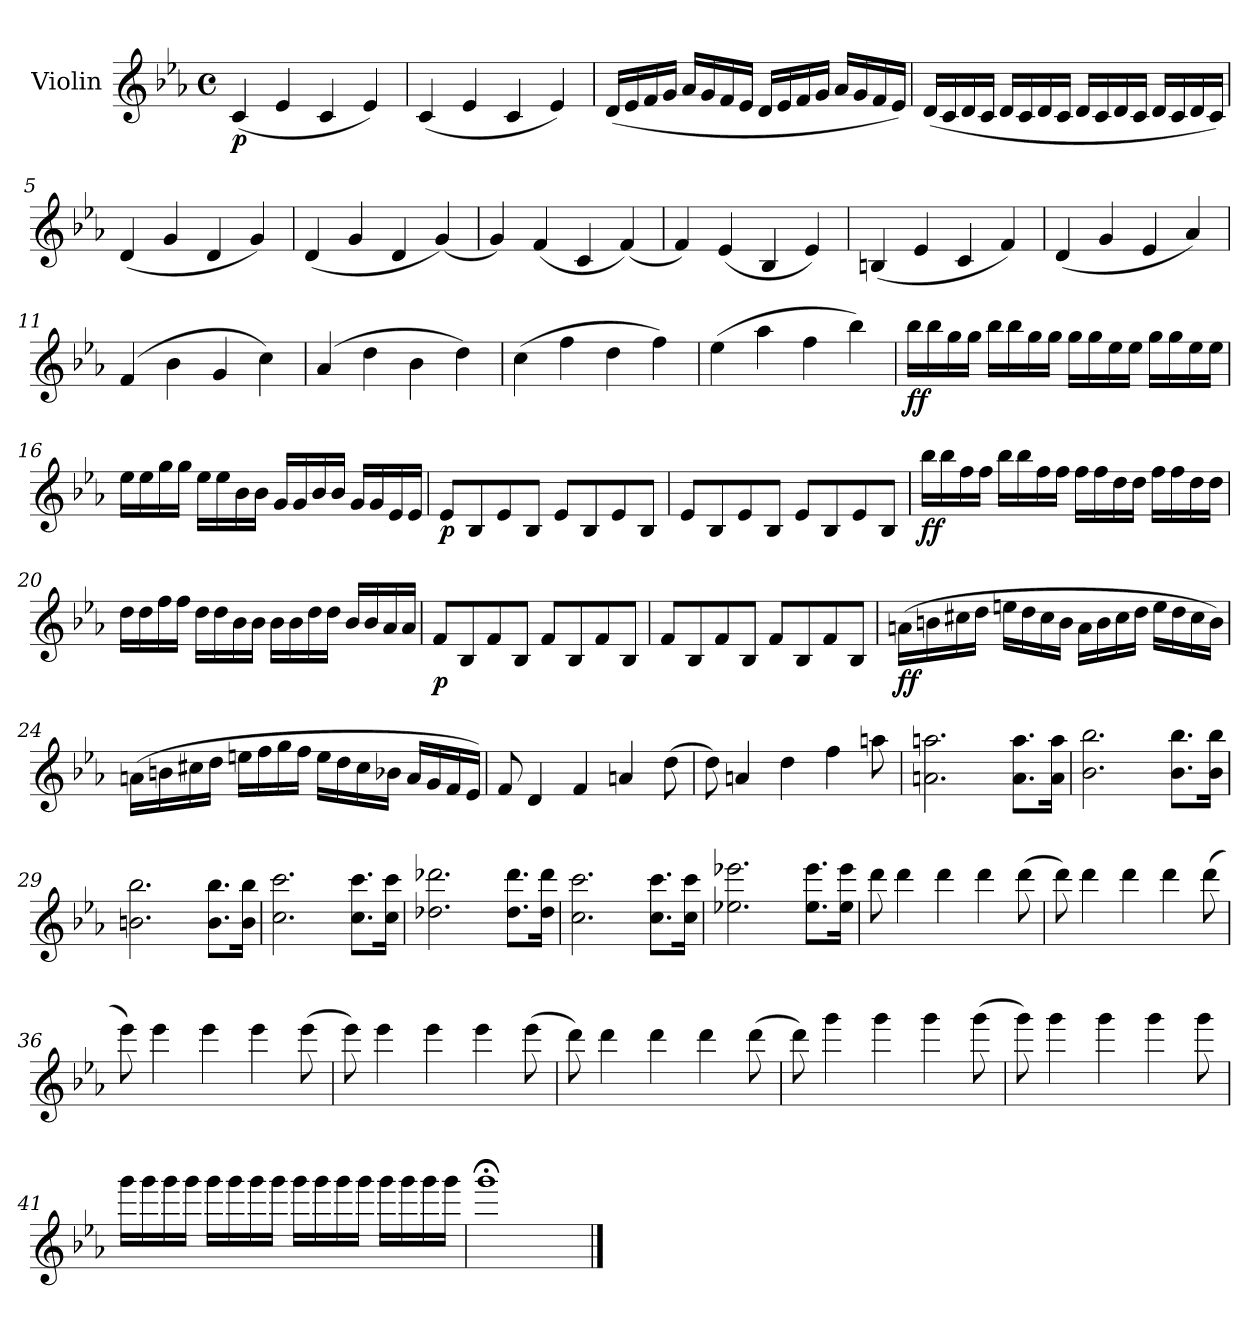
**kern	**dynam
*part1	*part1
*staff1	*staff1
*I"Violin	*
*I'Vln.	*
*clefG2	*
*k[b-e-a-]	*
*M4/4	*
*met(c)	*
=1	=1
!	!LO:DY:b
(<4c/	p
4e-/	.
4c/	.
4e-/)	.
=2	=2
(<4c/	.
4e-/	.
4c/	.
4e-/)	.
=3	=3
(<16d/LL	.
16e-/	.
16f/	.
16g/JJ	.
16a-/LL	.
16g/	.
16f/	.
16e-/JJ	.
16d/LL	.
16e-/	.
16f/	.
16g/JJ	.
16a-/LL	.
16g/	.
16f/	.
16e-/JJ)	.
!!LO:LB:g=z
=4	=4
(<16d/LL	.
16c/	.
16d/	.
16c/JJ	.
16d/LL	.
16c/	.
16d/	.
16c/JJ	.
16d/LL	.
16c/	.
16d/	.
16c/JJ	.
16d/LL	.
16c/	.
16d/	.
16c/JJ)	.
=5	=5
(<4d/	.
4g/	.
4d/	.
4g/)	.
=6	=6
(<4d/	.
4g/	.
4d/	.
(<4g/)	.
=7	=7
4g/)	.
(<4f/	.
4c/	.
(<4f/)	.
=8	=8
4f/)	.
(<4e-/	.
4B-/	.
4e-/)	.
!!LO:LB:g=z
=9	=9
(<4Bn/	.
4e-/	.
4c/	.
4f/)	.
=10	=10
(<4d/	.
4g/	.
4e-/	.
4a-/)	.
=11	=11
(>4f/	.
4b-\	.
4g/	.
4cc\)	.
=12	=12
(>4a-/	.
4dd\	.
4b-\	.
4dd\)	.
=13	=13
(>4cc\	.
4ff\	.
4dd\	.
4ff\)	.
=14	=14
(>4ee-\	.
4aa-\	.
4ff\	.
4bb-\)	.
!!LO:LB:g=z
=15	=15
!	!LO:DY:b
16bb-\LL	ff
16bb-\	.
16gg\	.
16gg\JJ	.
16bb-\LL	.
16bb-\	.
16gg\	.
16gg\JJ	.
16gg\LL	.
16gg\	.
16ee-\	.
16ee-\JJ	.
16gg\LL	.
16gg\	.
16ee-\	.
16ee-\JJ	.
=16	=16
16ee-\LL	.
16ee-\	.
16gg\	.
16gg\JJ	.
16ee-\LL	.
16ee-\	.
16b-\	.
16b-\JJ	.
16g/LL	.
16g/	.
16b-/	.
16b-/JJ	.
16g/LL	.
16g/	.
16e-/	.
16e-/JJ	.
=17	=17
!	!LO:DY:b
8e-/L	p
8B-/	.
8e-/	.
8B-/J	.
8e-/L	.
8B-/	.
8e-/	.
8B-/J	.
!!LO:LB:g=z
=18	=18
8e-/L	.
8B-/	.
8e-/	.
8B-/J	.
8e-/L	.
8B-/	.
8e-/	.
8B-/J	.
=19	=19
!	!LO:DY:b
16bb-\LL	ff
16bb-\	.
16ff\	.
16ff\JJ	.
16bb-\LL	.
16bb-\	.
16ff\	.
16ff\JJ	.
16ff\LL	.
16ff\	.
16dd\	.
16dd\JJ	.
16ff\LL	.
16ff\	.
16dd\	.
16dd\JJ	.
=20	=20
16dd\LL	.
16dd\	.
16ff\	.
16ff\JJ	.
16dd\LL	.
16dd\	.
16b-\	.
16b-\JJ	.
16b-\LL	.
16b-\	.
16dd\	.
16dd\JJ	.
16b-/LL	.
16b-/	.
16a-/	.
16a-/JJ	.
!!LO:LB:g=z
=21	=21
!	!LO:DY:b
8f/L	p
8B-/	.
8f/	.
8B-/J	.
8f/L	.
8B-/	.
8f/	.
8B-/J	.
=22	=22
8f/L	.
8B-/	.
8f/	.
8B-/J	.
8f/L	.
8B-/	.
8f/	.
8B-/J	.
=23	=23
!	!LO:DY:b
(>16an\LL	ff
16bn\	.
16cc#X\	.
16dd\JJ	.
16een\LL	.
16dd\	.
16cc#\	.
16b\JJ	.
16a\LL	.
16b\	.
16cc#\	.
16dd\JJ	.
16ee\LL	.
16dd\	.
16cc#\	.
16b\JJ)	.
!!LO:LB:g=z
=24	=24
(>16an\LL	.
16bn\	.
16cc#X\	.
16dd\JJ	.
16een\LL	.
16ff\	.
16gg\	.
16ff\JJ	.
16ee\LL	.
16dd\	.
16cc#\	.
16b-X\JJ	.
16a/LL	.
16g/	.
16f/	.
16e-/JJ)	.
=25	=25
8f/	.
4d/	.
4f/	.
4an/	.
(>8dd\	.
=26	=26
8dd\)	.
4an/	.
4dd\	.
4ff\	.
8aan\	.
=27	=27
2.an\ 2.aan\	.
8.a\ 8.aa\L	.
16a\ 16aa\Jk	.
!!LO:LB:g=z
=28	=28
2.b-\ 2.bb-\	.
8.b-\ 8.bb-\L	.
16b-\ 16bb-\Jk	.
=29	=29
2.bn\ 2.bb-\	.
8.b\ 8.bb-\L	.
16b\ 16bb-\Jk	.
=30	=30
2.cc\ 2.ccc\	.
8.cc\ 8.ccc\L	.
16cc\ 16ccc\Jk	.
=31	=31
2.dd-X\ 2.ddd-X\	.
8.dd-\ 8.ddd-\L	.
16dd-\ 16ddd-\Jk	.
=32	=32
2.cc\ 2.ccc\	.
8.cc\ 8.ccc\L	.
16cc\ 16ccc\Jk	.
=33	=33
2.ee-X\ 2.eee-X\	.
8.ee-\ 8.eee-\L	.
16ee-\ 16eee-\Jk	.
!!LO:LB:g=z
=34	=34
8ddd\	.
4ddd\	.
4ddd\	.
4ddd\	.
(>8ddd\	.
=35	=35
8ddd\)	.
4ddd\	.
4ddd\	.
4ddd\	.
(>8ddd\	.
=36	=36
8eee-\)	.
4eee-\	.
4eee-\	.
4eee-\	.
(>8eee-\	.
=37	=37
8eee-\)	.
4eee-\	.
4eee-\	.
4eee-\	.
(>8eee-\	.
=38	=38
8ddd\)	.
4ddd\	.
4ddd\	.
4ddd\	.
(>8ddd\	.
=39	=39
8ddd\)	.
4ggg\	.
4ggg\	.
4ggg\	.
(>8ggg\	.
!!LO:LB:g=z
=40	=40
8ggg\)	.
4ggg\	.
4ggg\	.
4ggg\	.
8ggg\	.
=41	=41
16ggg\LL	.
16ggg\	.
16ggg\	.
16ggg\JJ	.
16ggg\LL	.
16ggg\	.
16ggg\	.
16ggg\JJ	.
16ggg\LL	.
16ggg\	.
16ggg\	.
16ggg\JJ	.
16ggg\LL	.
16ggg\	.
16ggg\	.
16ggg\JJ	.
=42	=42
1ggg;<	.
==	==
*-	*-
